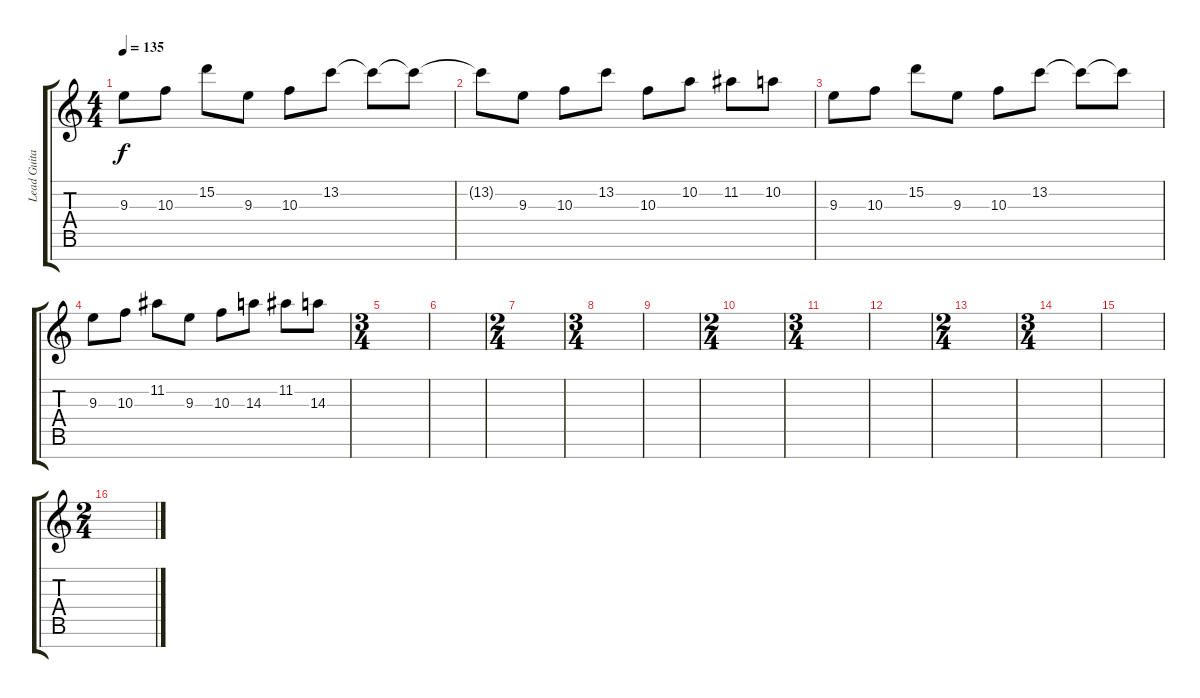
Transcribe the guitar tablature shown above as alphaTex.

\track ("Lead Guitar" "Lead Guita") {instrument overdrivenguitar}
\staff {score tabs}
\tuning (E4 B3 G3 D3 A2 E2 B1) {hide}
\ts (4 4)
\tempo 135
\clef g2
\ks c
9.3.8{dy f} 10.3.8 15.2.8 9.3.8 10.3.8 13.2.8 13.2{t}.8 13.2{t}.8 |
13.2{t}.8 9.3.8 10.3.8 13.2.8 10.3.8 10.2.8 11.2.8 10.2.8 |
9.3.8 10.3.8 15.2.8 9.3.8 10.3.8 13.2.8 13.2{t}.8 13.2{t}.8 |
9.3.8 10.3.8 11.2.8 9.3.8 10.3.8 14.3.8 11.2.8 14.3.8 |
\ts (3 4)
|
|
\ts (2 4)
|
\ts (3 4)
|
|
\ts (2 4)
|
\ts (3 4)
|
|
\ts (2 4)
|
\ts (3 4)
|
|
\ts (2 4)
